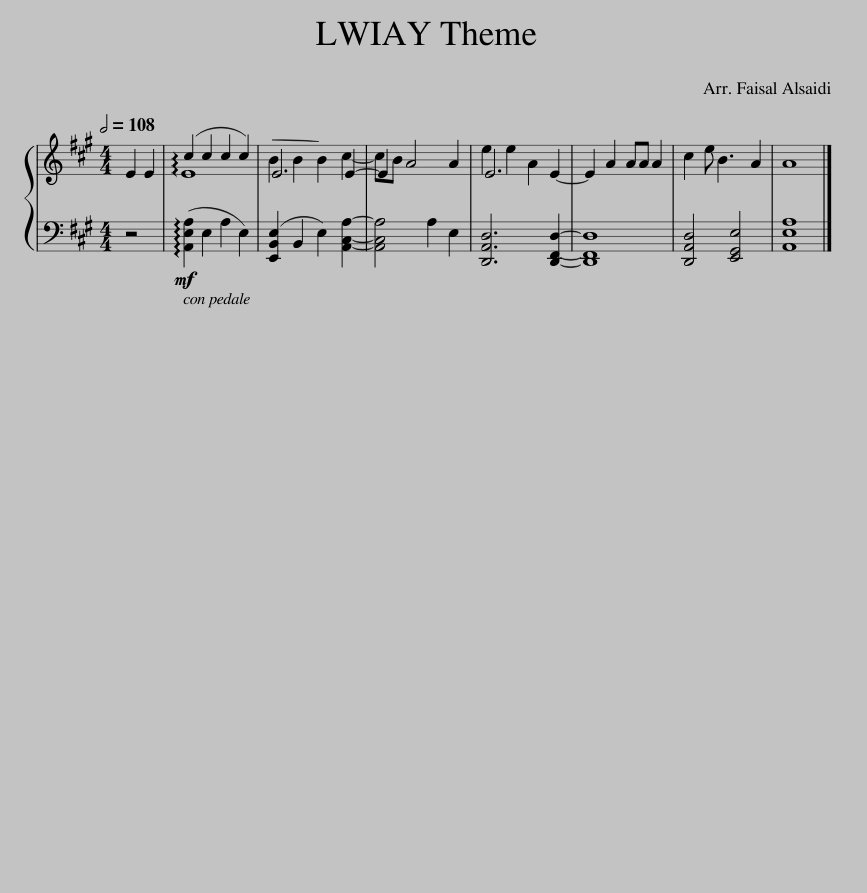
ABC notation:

X:1
%%score { ( 1 3 ) | 2 }
L:1/8
Q:1/2=108
M:4/4
I:linebreak $
K:A
V:1 treble
V:3 treble
V:2 bass
V:1
 E2 E2 | (c2 c2 c2 c2) | E6 E2- | E2 A4 A2 | E6 E2- | %5
 E2 A2 AA A2 | c2 e B3 A2 | A8 |] %8
V:2
 z4 |!mf! (!arpeggio![A,,E,A,]2 E,2 A,2 E,2) | ([E,,B,,E,]2 B,,2 E,2) [A,,C,A,]2- | [A,,C,A,]4 A,2 E,2 | [D,,A,,D,]6 [D,,F,,D,]2- | %5
 [D,,F,,D,]8 | [D,,A,,D,]4 [E,,G,,E,]4 | [A,,E,A,]8 |] %8
V:3
 x4 | !arpeggio!E8 | (B2 B2 B2) c2- | cB x6 | e2 e2 A2 x2 | %5
 x8 | x8 | x8 |] %8
